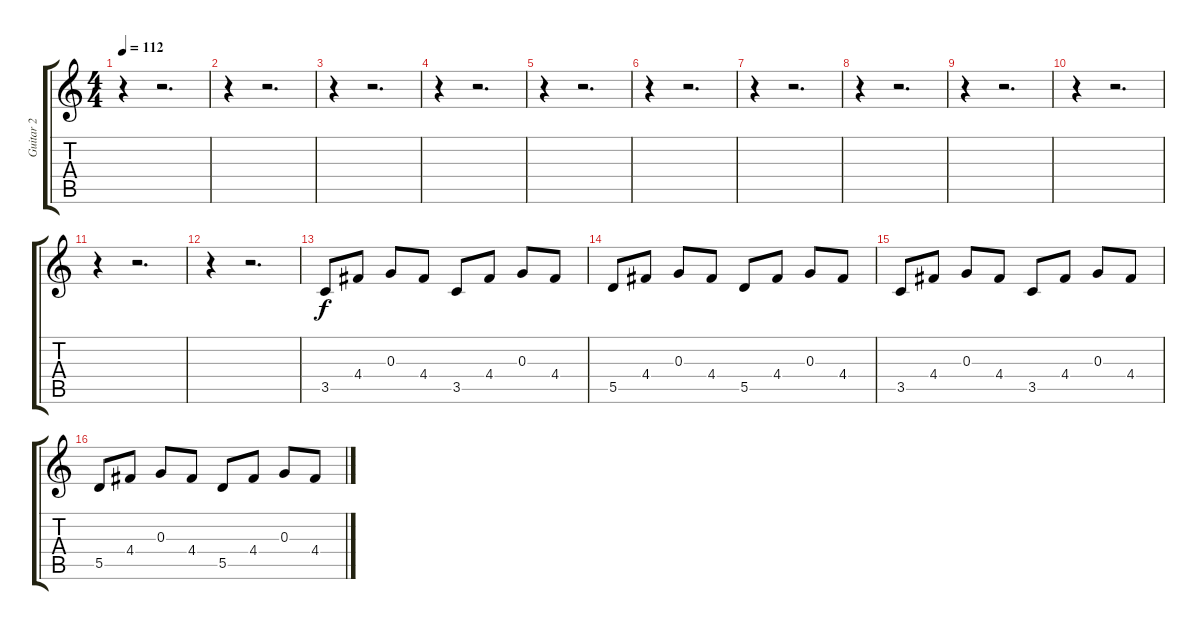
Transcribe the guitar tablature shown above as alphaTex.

\track ("Guitar 2" "Guitar 2") {instrument overdrivenguitar}
\staff {score tabs}
\tuning (E4 B3 G3 D3 A2 E2) {hide}
\ts (4 4)
\tempo 112
\clef g2
\ks c
r.4{dy f instrument overdrivenguitar} r.2{d} |
r.4 r.2{d} |
r.4 r.2{d} |
r.4 r.2{d} |
r.4 r.2{d} |
r.4 r.2{d} |
r.4 r.2{d} |
r.4 r.2{d} |
r.4 r.2{d} |
r.4 r.2{d} |
r.4 r.2{d} |
r.4 r.2{d} |
3.5.8 4.4.8 0.3.8 4.4.8 3.5.8 4.4.8 0.3.8 4.4.8 |
5.5.8 4.4.8 0.3.8 4.4.8 5.5.8 4.4.8 0.3.8 4.4.8 |
3.5.8 4.4.8 0.3.8 4.4.8 3.5.8 4.4.8 0.3.8 4.4.8 |
5.5.8 4.4.8 0.3.8 4.4.8 5.5.8 4.4.8 0.3.8 4.4.8
